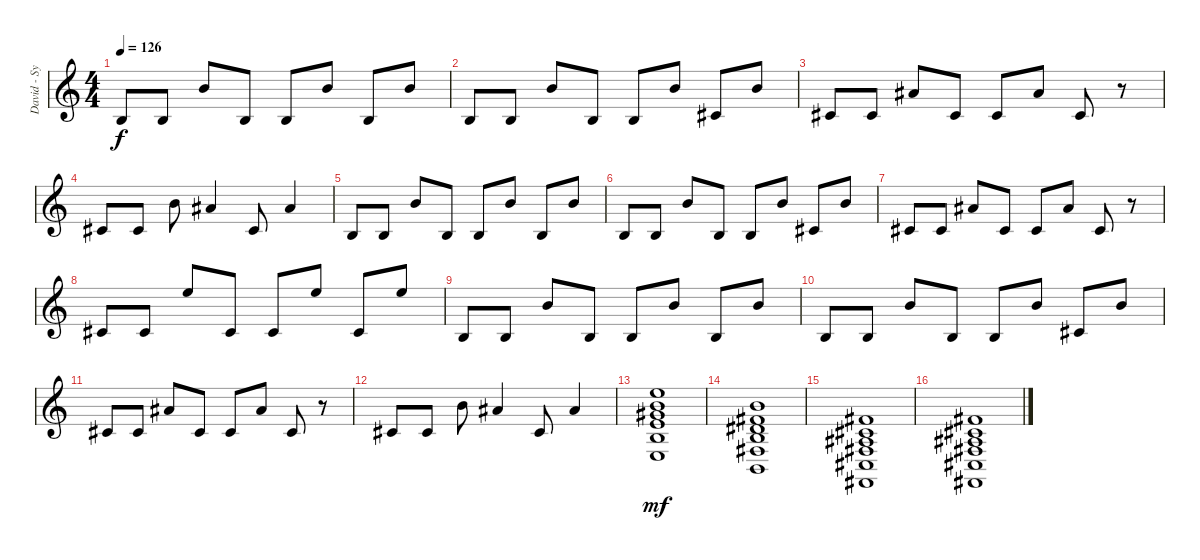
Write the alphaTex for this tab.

\track ("David - Synth" "David - Sy") {instrument lead1square}
\staff {score}
\tuning (E4 B3 G3 D3 A2 E2) {hide}
\ts (4 4)
\tempo 126
\clef g2
\ks c
9.4.8{dy f} 9.4.8 12.2.8 9.4.8 9.4.8 12.2.8 9.4.8 12.2.8 |
9.4.8 9.4.8 12.2.8 9.4.8 9.4.8 12.2.8 11.4.8 12.2.8 |
11.4.8 11.4.8 11.2.8 11.4.8 11.4.8 11.2.8 11.4.8 r.8 |
11.4.8 11.4.8 12.2.8 11.2.4 11.4.8 11.2.4 |
9.4.8 9.4.8 12.2.8 9.4.8 9.4.8 12.2.8 9.4.8 12.2.8 |
9.4.8 9.4.8 12.2.8 9.4.8 9.4.8 12.2.8 11.4.8 12.2.8 |
11.4.8 11.4.8 11.2.8 11.4.8 11.4.8 11.2.8 11.4.8 r.8 |
11.4.8 11.4.8 12.1.8 11.4.8 11.4.8 12.1.8 11.4.8 12.1.8 |
9.4.8 9.4.8 12.2.8 9.4.8 9.4.8 12.2.8 9.4.8 12.2.8 |
9.4.8 9.4.8 12.2.8 9.4.8 9.4.8 12.2.8 11.4.8 12.2.8 |
11.4.8 11.4.8 11.2.8 11.4.8 11.4.8 11.2.8 11.4.8 r.8 |
11.4.8 11.4.8 12.2.8 11.2.4 11.4.8 11.2.4 |
(12.1 12.2 13.3 14.4 14.5 12.6).1{dy mf} |
(7.1 7.2 8.3 9.4 9.5 7.6).1 |
(2.1 2.2 3.3 4.4 4.5 2.6).1 |
(2.1 2.2 3.3 4.4 4.5 2.6).1
